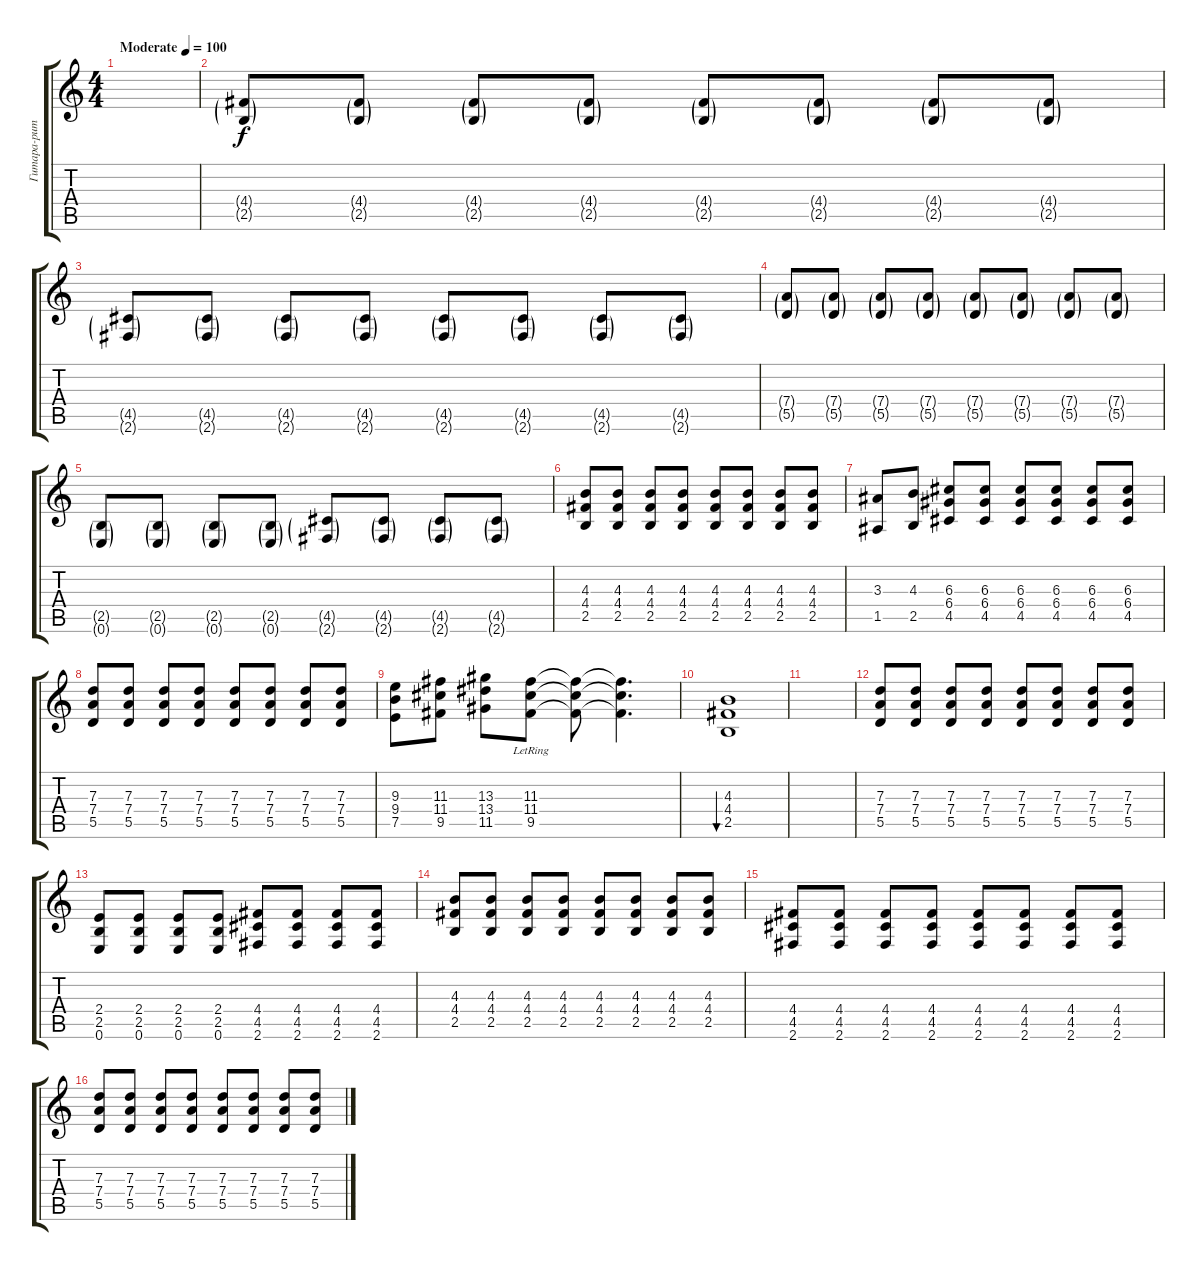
\track ("Гитара-ритм" "Гитара-рит") {instrument distortionguitar}
\staff {score tabs}
\tuning (E4 B3 G3 D3 A2 E2) {hide}
\ts (4 4)
\tempo (100 "Moderate")
\clef g2
\ks c
|
(4.4{g} 2.5{g}).8 (4.4{g} 2.5{g}).8 (4.4{g} 2.5{g}).8 (4.4{g} 2.5{g}).8 (4.4{g} 2.5{g}).8 (4.4{g} 2.5{g}).8 (4.4{g} 2.5{g}).8 (4.4{g} 2.5{g}).8 |
(4.5{g} 2.6{g}).8 (4.5{g} 2.6{g}).8 (4.5{g} 2.6{g}).8 (4.5{g} 2.6{g}).8 (4.5{g} 2.6{g}).8 (4.5{g} 2.6{g}).8 (4.5{g} 2.6{g}).8 (4.5{g} 2.6{g}).8 |
(7.4{g} 5.5{g}).8 (7.4{g} 5.5{g}).8 (7.4{g} 5.5{g}).8 (7.4{g} 5.5{g}).8 (7.4{g} 5.5{g}).8 (7.4{g} 5.5{g}).8 (7.4{g} 5.5{g}).8 (7.4{g} 5.5{g}).8 |
(2.5{g} 0.6{g}).8 (2.5{g} 0.6{g}).8 (2.5{g} 0.6{g}).8 (2.5{g} 0.6{g}).8 (4.5{g} 2.6{g}).8 (4.5{g} 2.6{g}).8 (4.5{g} 2.6{g}).8 (4.5{g} 2.6{g}).8 |
(4.3 4.4 2.5).8{dy f} (4.3 4.4 2.5).8 (4.3 4.4 2.5).8 (4.3 4.4 2.5).8 (4.3 4.4 2.5).8 (4.3 4.4 2.5).8 (4.3 4.4 2.5).8 (4.3 4.4 2.5).8 |
(3.3 1.5).8 (4.3 2.5).8 (6.3 6.4 4.5).8 (6.3 6.4 4.5).8 (6.3 6.4 4.5).8 (6.3 6.4 4.5).8 (6.3 6.4 4.5).8 (6.3 6.4 4.5).8 |
(7.3 7.4 5.5).8 (7.3 7.4 5.5).8 (7.3 7.4 5.5).8 (7.3 7.4 5.5).8 (7.3 7.4 5.5).8 (7.3 7.4 5.5).8 (7.3 7.4 5.5).8 (7.3 7.4 5.5).8 |
(9.3 9.4 7.5).8 (11.3 11.4 9.5).8 (13.3 13.4 11.5).8 (11.3{lr} 11.4{lr} 9.5{lr}).8 (11.3{t} 11.4{t} 9.5{t}).8 (11.3{t} 11.4{t} 9.5{t}).4{d} |
(4.3 4.4 2.5).1{bu 240} |
|
(7.3 7.4 5.5).8 (7.3 7.4 5.5).8 (7.3 7.4 5.5).8 (7.3 7.4 5.5).8 (7.3 7.4 5.5).8 (7.3 7.4 5.5).8 (7.3 7.4 5.5).8 (7.3 7.4 5.5).8 |
(2.4 2.5 0.6).8 (2.4 2.5 0.6).8 (2.4 2.5 0.6).8 (2.4 2.5 0.6).8 (4.4 4.5 2.6).8 (4.4 4.5 2.6).8 (4.4 4.5 2.6).8 (4.4 4.5 2.6).8 |
(4.3 4.4 2.5).8 (4.3 4.4 2.5).8 (4.3 4.4 2.5).8 (4.3 4.4 2.5).8 (4.3 4.4 2.5).8 (4.3 4.4 2.5).8 (4.3 4.4 2.5).8 (4.3 4.4 2.5).8 |
(4.4 4.5 2.6).8 (4.4 4.5 2.6).8 (4.4 4.5 2.6).8 (4.4 4.5 2.6).8 (4.4 4.5 2.6).8 (4.4 4.5 2.6).8 (4.4 4.5 2.6).8 (4.4 4.5 2.6).8 |
(7.3 7.4 5.5).8 (7.3 7.4 5.5).8 (7.3 7.4 5.5).8 (7.3 7.4 5.5).8 (7.3 7.4 5.5).8 (7.3 7.4 5.5).8 (7.3 7.4 5.5).8 (7.3 7.4 5.5).8
